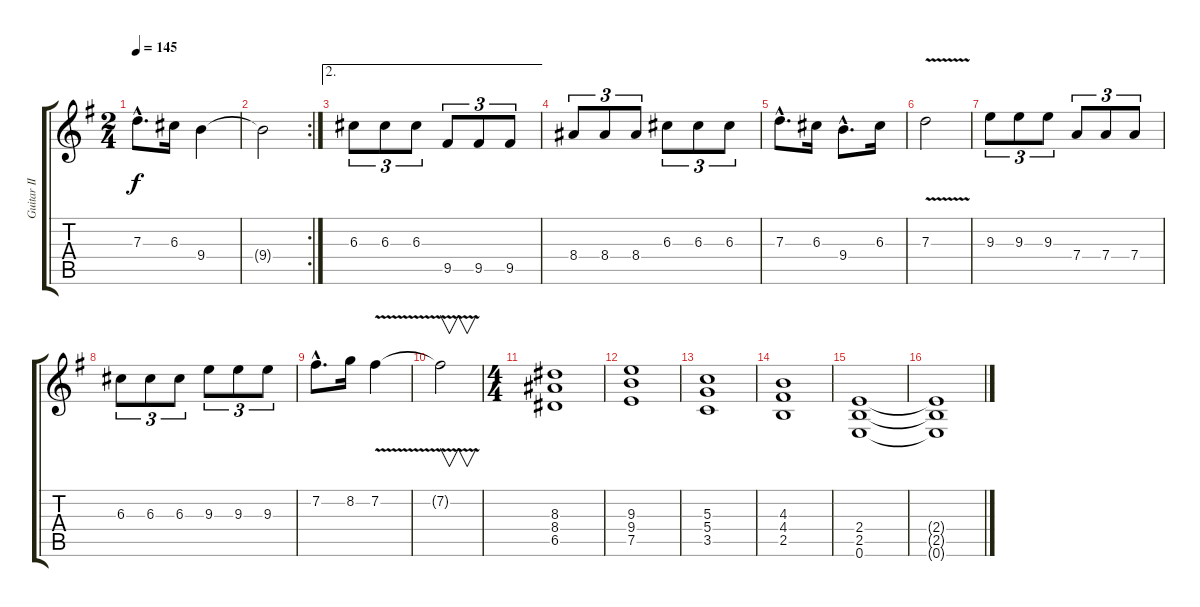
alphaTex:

\track ("Guitar II" "Guitar II") {instrument distortionguitar}
\staff {score tabs}
\tuning (E4 B3 G3 D3 A2 E2) {hide}
\ts (2 4)
\tempo 145
\clef g2
\ks eminor
7.3{hac}.8{d dy f} 6.3.16 9.4.4 |
\rc 2
9.4{t}.2 |
\ae 2
6.3.8{tu (3 2)} 6.3.8{tu (3 2)} 6.3.8{tu (3 2)} 9.5.8{tu (3 2)} 9.5.8{tu (3 2)} 9.5.8{tu (3 2)} |
8.4.8{tu (3 2)} 8.4.8{tu (3 2)} 8.4.8{tu (3 2)} 6.3.8{tu (3 2)} 6.3.8{tu (3 2)} 6.3.8{tu (3 2)} |
7.3{hac}.8{d} 6.3.16 9.4{hac}.8{d} 6.3.16 |
7.3{v}.2 |
9.3.8{tu (3 2)} 9.3.8{tu (3 2)} 9.3.8{tu (3 2)} 7.4.8{tu (3 2)} 7.4.8{tu (3 2)} 7.4.8{tu (3 2)} |
6.3.8{tu (3 2)} 6.3.8{tu (3 2)} 6.3.8{tu (3 2)} 9.3.8{tu (3 2)} 9.3.8{tu (3 2)} 9.3.8{tu (3 2)} |
7.2{hac}.8{d} 8.2.16 7.2{v}.4 |
7.2{t}.2{v} |
\ts (4 4)
(8.3 8.4 6.5).1 |
(9.3 9.4 7.5).1 |
(5.3 5.4 3.5).1 |
(4.3 4.4 2.5).1 |
(2.4 2.5 0.6).1 |
(2.4{t} 2.5{t} 0.6{t}).1
